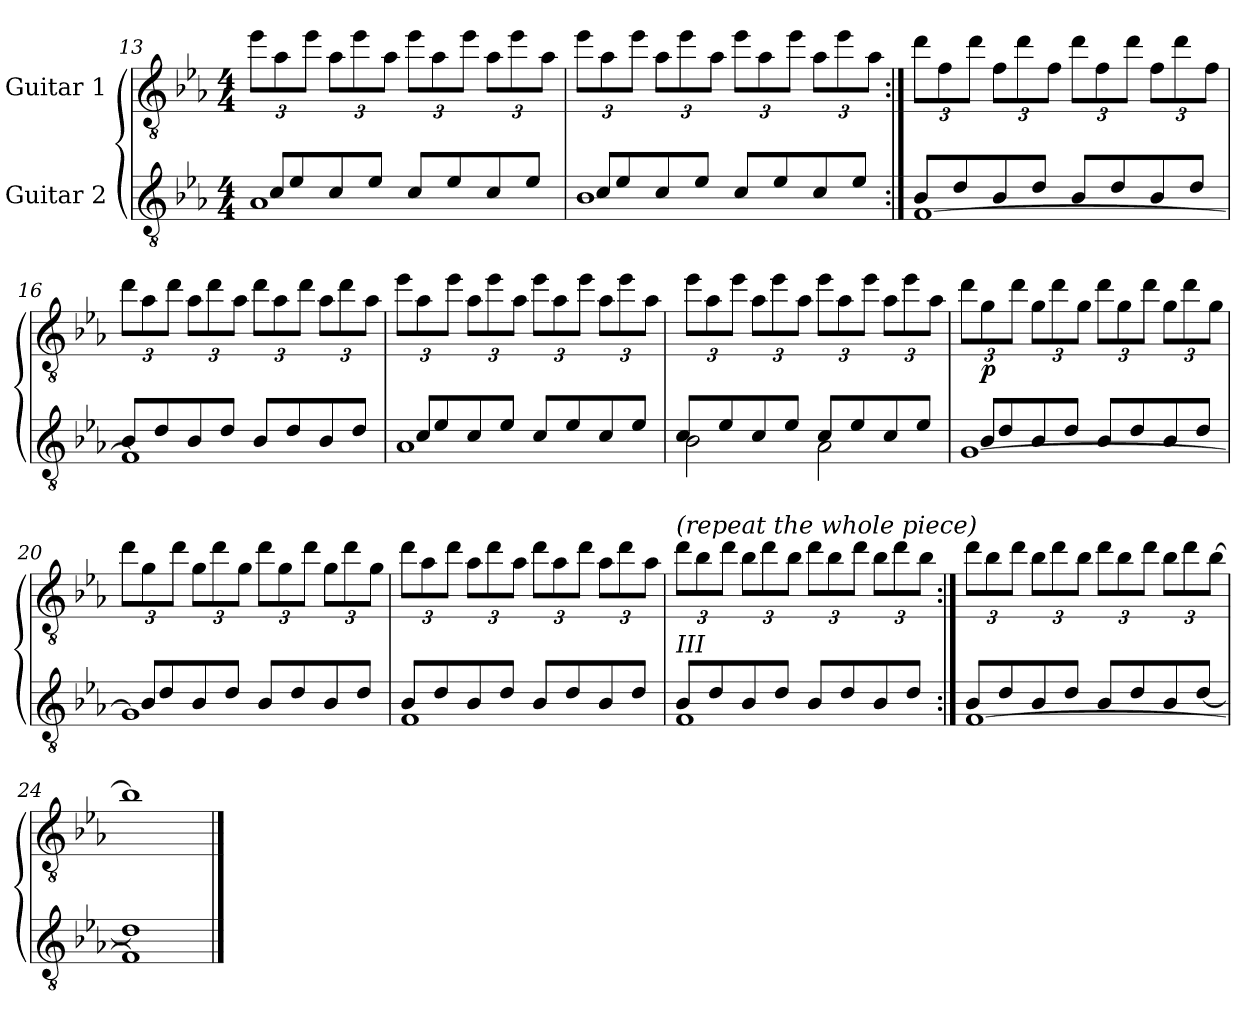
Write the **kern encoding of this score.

**kern	**dynam	**kern	**dynam
*part2	*part2	*part1	*part1
*staff2	*staff2	*staff1	*staff1
*I"Guitar 2	*	*I"Guitar 1	*
!!LO:PB:g=z
*clefGv2	*	*clefGv2	*
*k[b-e-a-]	*	*k[b-e-a-]	*
*M4/4	*	*M4/4	*
=13	=13	=13	=13
*^	*	*	*
*	*	*	*Xbrackettup	*
1A-	8c/L	.	12ee-\L	.
.	.	.	12a-\	.
.	8e-/	.	.	.
.	.	.	12ee-\J	.
.	8c/	.	12a-\L	.
.	.	.	12ee-\	.
.	8e-/J	.	.	.
.	.	.	12a-\J	.
.	8c/L	.	12ee-\L	.
.	.	.	12a-\	.
.	8e-/	.	.	.
.	.	.	12ee-\J	.
.	8c/	.	12a-\L	.
.	.	.	12ee-\	.
.	8e-/J	.	.	.
.	.	.	12a-\J	.
=14	=14	=14	=14	=14
1B-	8c/L	.	12ee-\L	.
.	.	.	12a-\	.
.	8e-/	.	.	.
.	.	.	12ee-\J	.
.	8c/	.	12a-\L	.
.	.	.	12ee-\	.
.	8e-/J	.	.	.
.	.	.	12a-\J	.
.	8c/L	.	12ee-\L	.
.	.	.	12a-\	.
.	8e-/	.	.	.
.	.	.	12ee-\J	.
.	8c/	.	12a-\L	.
.	.	.	12ee-\	.
.	8e-/J	.	.	.
.	.	.	12a-\J	.
!!LO:LB:g=z
=15:|!	=15:|!	=15:|!	=15:|!	=15:|!
[1F	8B-/L	.	12dd\L	.
.	.	.	12f\	.
.	8d/	.	.	.
.	.	.	12dd\J	.
.	8B-/	.	12f\L	.
.	.	.	12dd\	.
.	8d/J	.	.	.
.	.	.	12f\J	.
.	8B-/L	.	12dd\L	.
.	.	.	12f\	.
.	8d/	.	.	.
.	.	.	12dd\J	.
.	8B-/	.	12f\L	.
.	.	.	12dd\	.
.	8d/J	.	.	.
.	.	.	12f\J	.
=16	=16	=16	=16	=16
1F]	8B-/L	.	12dd\L	.
.	.	.	12a-\	.
.	8d/	.	.	.
.	.	.	12dd\J	.
.	8B-/	.	12a-\L	.
.	.	.	12dd\	.
.	8d/J	.	.	.
.	.	.	12a-\J	.
.	8B-/L	.	12dd\L	.
.	.	.	12a-\	.
.	8d/	.	.	.
.	.	.	12dd\J	.
.	8B-/	.	12a-\L	.
.	.	.	12dd\	.
.	8d/J	.	.	.
.	.	.	12a-\J	.
!!LO:LB:g=z
=17	=17	=17	=17	=17
1A-	8c/L	.	12ee-\L	.
.	.	.	12a-\	.
.	8e-/	.	.	.
.	.	.	12ee-\J	.
.	8c/	.	12a-\L	.
.	.	.	12ee-\	.
.	8e-/J	.	.	.
.	.	.	12a-\J	.
.	8c/L	.	12ee-\L	.
.	.	.	12a-\	.
.	8e-/	.	.	.
.	.	.	12ee-\J	.
.	8c/	.	12a-\L	.
.	.	.	12ee-\	.
.	8e-/J	.	.	.
.	.	.	12a-\J	.
=18	=18	=18	=18	=18
2B-\	8c/L	.	12ee-\L	.
.	.	.	12a-\	.
.	8e-/	.	.	.
.	.	.	12ee-\J	.
.	8c/	.	12a-\L	.
.	.	.	12ee-\	.
.	8e-/J	.	.	.
.	.	.	12a-\J	.
2A-\	8c/L	.	12ee-\L	.
.	.	.	12a-\	.
.	8e-/	.	.	.
.	.	.	12ee-\J	.
.	8c/	.	12a-\L	.
.	.	.	12ee-\	.
.	8e-/J	.	.	.
.	.	.	12a-\J	.
!!LO:LB:g=z
=19	=19	=19	=19	=19
!	!	!LO:DY:a	!	!
[1G	8B-/L	other-dynamics	12dd\L	.
!	!	!	!	!LO:DY:b
.	.	.	12g\	p
.	8d/	.	.	.
.	.	.	12dd\J	.
.	8B-/	.	12g\L	.
.	.	.	12dd\	.
.	8d/J	.	.	.
.	.	.	12g\J	.
.	8B-/L	.	12dd\L	.
.	.	.	12g\	.
.	8d/	.	.	.
.	.	.	12dd\J	.
.	8B-/	.	12g\L	.
.	.	.	12dd\	.
.	8d/J	.	.	.
.	.	.	12g\J	.
=20	=20	=20	=20	=20
1G]	8B-/L	.	12dd\L	.
.	.	.	12g\	.
.	8d/	.	.	.
.	.	.	12dd\J	.
.	8B-/	.	12g\L	.
.	.	.	12dd\	.
.	8d/J	.	.	.
.	.	.	12g\J	.
.	8B-/L	.	12dd\L	.
.	.	.	12g\	.
.	8d/	.	.	.
.	.	.	12dd\J	.
.	8B-/	.	12g\L	.
.	.	.	12dd\	.
.	8d/J	.	.	.
.	.	.	12g\J	.
=21	=21	=21	=21	=21
1F	8B-/L	.	12dd\L	.
.	.	.	12a-\	.
.	8d/	.	.	.
.	.	.	12dd\J	.
.	8B-/	.	12a-\L	.
.	.	.	12dd\	.
.	8d/J	.	.	.
.	.	.	12a-\J	.
.	8B-/L	.	12dd\L	.
.	.	.	12a-\	.
.	8d/	.	.	.
.	.	.	12dd\J	.
.	8B-/	.	12a-\L	.
.	.	.	12dd\	.
.	8d/J	.	.	.
.	.	.	12a-\J	.
!!LO:LB:g=z
=22	=22	=22	=22	=22
!	!	!	!LO:TX:a:i:t=(repeat the whole piece)	!
!LO:TX:a:i:t=III	!	!	!	!
1F	8B-/L	.	12dd\L	.
.	.	.	12b-\	.
.	8d/	.	.	.
.	.	.	12dd\J	.
.	8B-/	.	12b-\L	.
.	.	.	12dd\	.
.	8d/J	.	.	.
.	.	.	12b-\J	.
.	8B-/L	.	12dd\L	.
.	.	.	12b-\	.
.	8d/	.	.	.
.	.	.	12dd\J	.
.	8B-/	.	12b-\L	.
.	.	.	12dd\	.
.	8d/J	.	.	.
.	.	.	12b-\J	.
=23:|!	=23:|!	=23:|!	=23:|!	=23:|!
[1F	8B-/L	.	12dd\L	.
.	.	.	12b-\	.
.	8d/	.	.	.
.	.	.	12dd\J	.
.	8B-/	.	12b-\L	.
.	.	.	12dd\	.
.	8d/J	.	.	.
.	.	.	12b-\J	.
.	8B-/L	.	12dd\L	.
.	.	.	12b-\	.
.	8d/	.	.	.
.	.	.	12dd\J	.
.	8B-/	.	12b-\L	.
.	.	.	12dd\	.
.	[8d/J	.	.	.
.	.	.	[12b-\J	.
=24	=24	=24	=24	=24
1F]	1d]	.	1b-]	.
*v	*v	*	*	*
==	==	==	==
*-	*-	*-	*-
